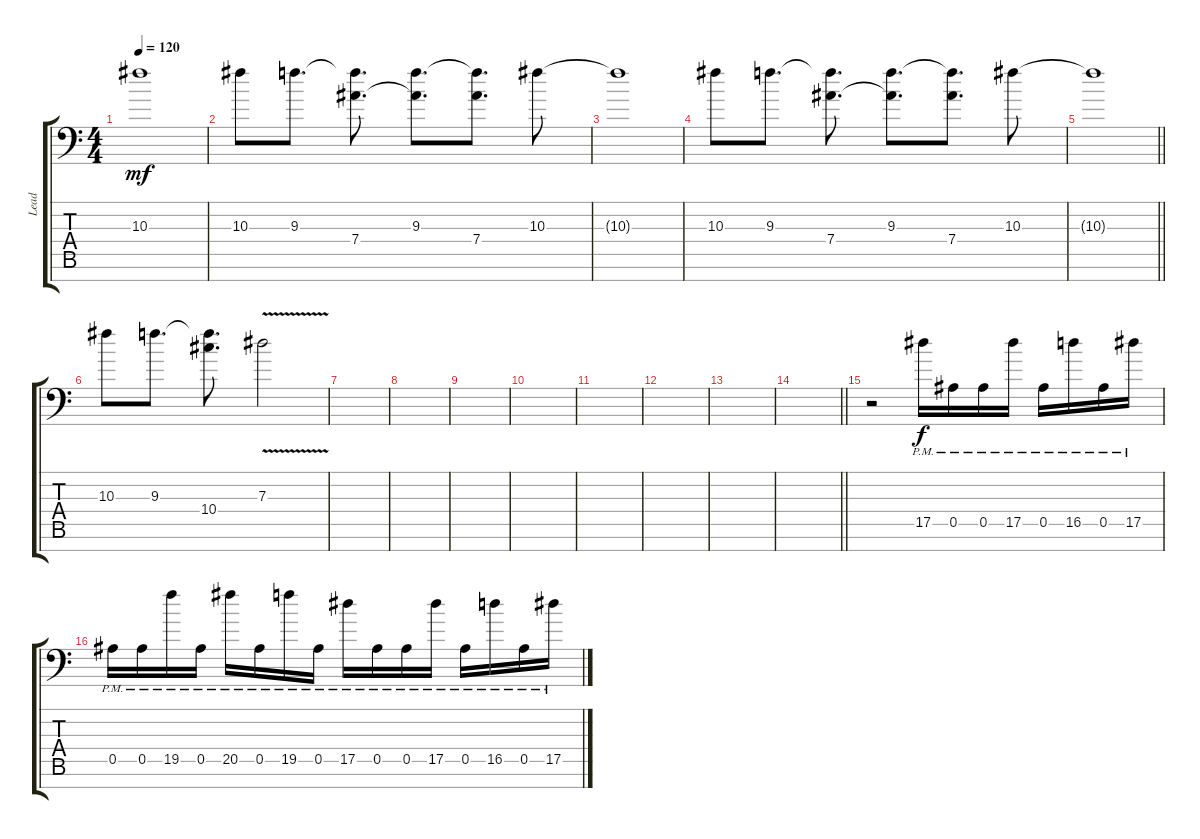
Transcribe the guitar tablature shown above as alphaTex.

\track ("Lead" "Lead") {instrument overdrivenguitar}
\staff {score tabs}
\tuning (F4 C4 Ab3 Eb3 Bb2 F2 Bb1) {hide}
\ts (4 4)
\tempo 120
\clef f4
\ks c
10.3{t}.1{dy mf} |
10.3.8 9.3.8{d} (9.3{t} 7.4).8{d} (9.3 7.4{t}).8{d} (9.3{t} 7.4).8{d} 10.3.8 |
10.3{t}.1 |
10.3.8 9.3.8{d} (9.3{t} 7.4).8{d} (9.3 7.4{t}).8{d} (9.3{t} 7.4).8{d} 10.3.8 |
\barLineRight lightlight
10.3{t}.1 |
\section ("" "")
10.3.8 9.3.8{d} (9.3{t} 10.4).8{d} 7.3{v}.2 |
|
|
|
|
|
|
|
\barLineRight lightlight
|
\section ("" "")
r.2 17.5{pm}.16{dy f} 0.5{pm}.16 0.5{pm}.16 17.5{pm}.16 0.5{pm}.16 16.5{pm}.16 0.5{pm}.16 17.5{pm}.16 |
0.5{pm}.16 0.5{pm}.16 19.5{pm}.16 0.5{pm}.16 20.5{pm}.16 0.5{pm}.16 19.5{pm}.16 0.5{pm}.16 17.5{pm}.16 0.5{pm}.16 0.5{pm}.16 17.5{pm}.16 0.5{pm}.16 16.5{pm}.16 0.5{pm}.16 17.5{pm}.16
